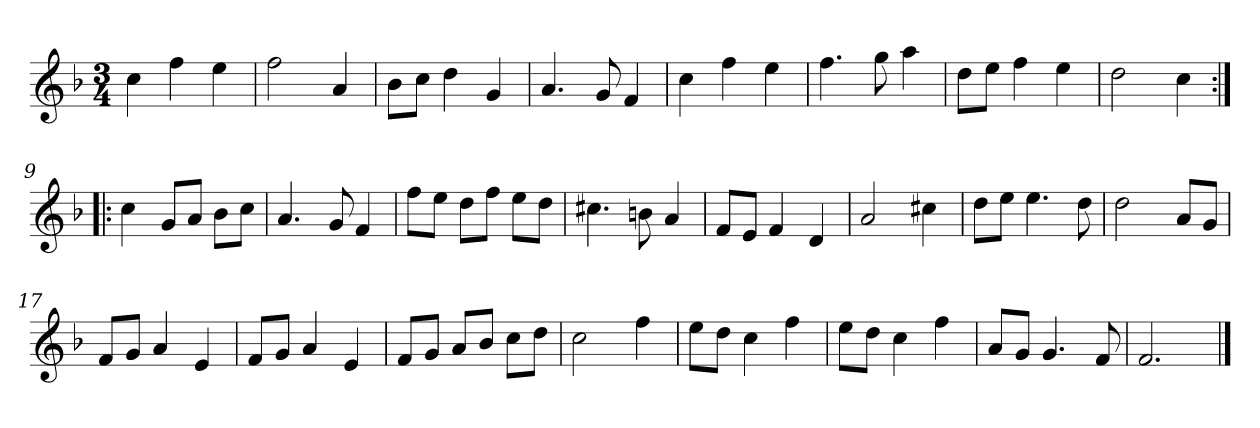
**kern
*part1
*staff1
*clefG2
*k[b-]
*F:
*M3/4
*MM120
=1
4cc
4ff
4ee
=2
2ff
4a
=3
8b-\L
8cc\J
4dd
4g
=4
4.a
8g
4f
=5
4cc
4ff
4ee
=6
4.ff
8gg
4aa
=7
8dd\L
8ee\J
4ff
4ee
=8
2dd
4cc
=9:|!|:
4cc
8g/L
8a/J
8b-\L
8cc\J
=10
4.a
8g
4f
=11
8ff\L
8ee\J
8dd\L
8ff\J
8ee\L
8dd\J
=12
4.cc#X
8bn
4a
=13
8f/L
8e/J
4f
4d
=14
2a
4cc#X
=15
8dd\L
8ee\J
4.ee
8dd
=16
2dd
8a/L
8g/J
=17
8f/L
8g/J
4a
4e
=18
8f/L
8g/J
4a
4e
=19
8f/L
8g/J
8a/L
8b-/J
8cc\L
8dd\J
=20
2cc
4ff
=21
8ee\L
8dd\J
4cc
4ff
=22
8ee\L
8dd\J
4cc
4ff
=23
8a/L
8g/J
4.g
8f
=24
2.f
==
*-
